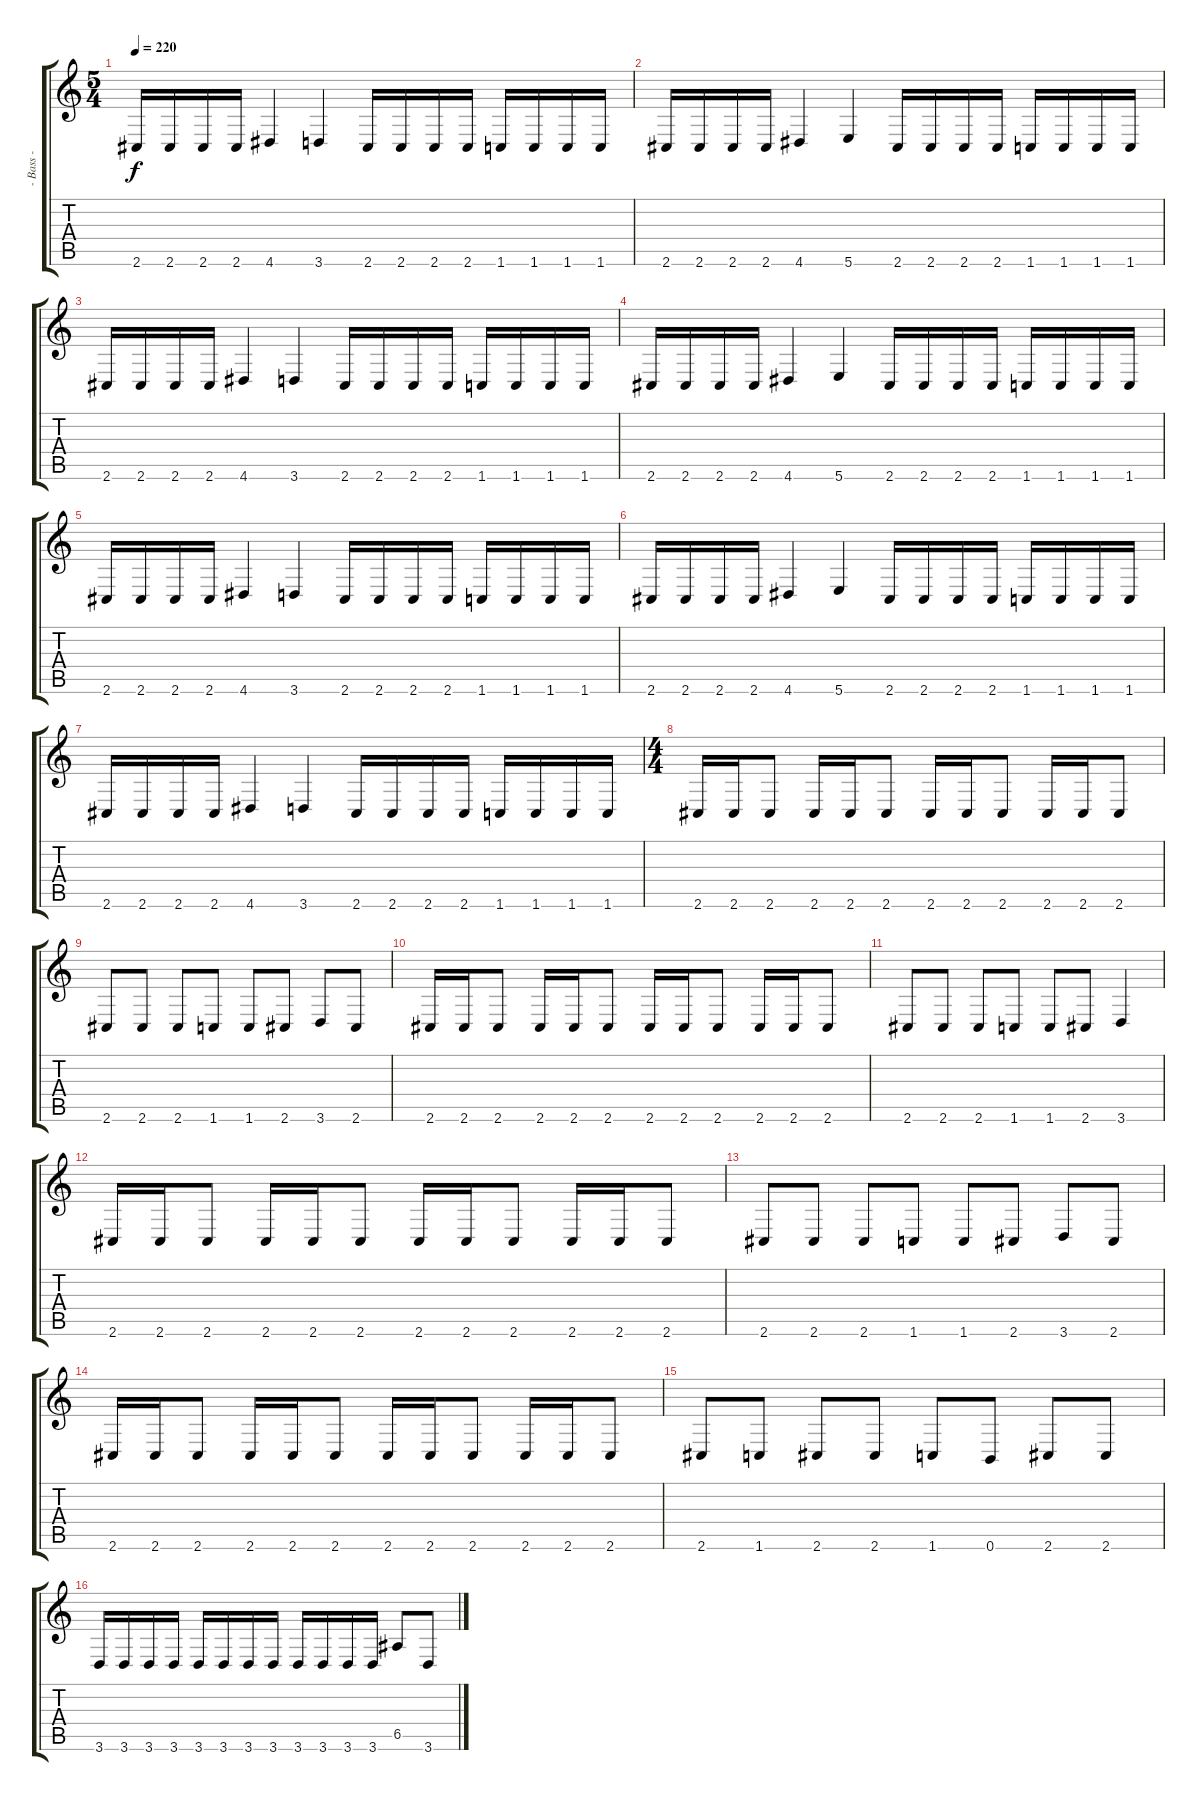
\track ("- Bass -" "- Bass -") {instrument electricbasspick}
\staff {score tabs}
\tuning (B3 Gb3 D3 A2 E2 B1) {hide}
\ts (5 4)
\tempo 220
\clef g2
\ks c
2.6.16{dy f} 2.6.16 2.6.16 2.6.16 4.6.4 3.6.4 2.6.16 2.6.16 2.6.16 2.6.16 1.6.16 1.6.16 1.6.16 1.6.16 |
2.6.16 2.6.16 2.6.16 2.6.16 4.6.4 5.6.4 2.6.16 2.6.16 2.6.16 2.6.16 1.6.16 1.6.16 1.6.16 1.6.16 |
2.6.16 2.6.16 2.6.16 2.6.16 4.6.4 3.6.4 2.6.16 2.6.16 2.6.16 2.6.16 1.6.16 1.6.16 1.6.16 1.6.16 |
2.6.16 2.6.16 2.6.16 2.6.16 4.6.4 5.6.4 2.6.16 2.6.16 2.6.16 2.6.16 1.6.16 1.6.16 1.6.16 1.6.16 |
2.6.16 2.6.16 2.6.16 2.6.16 4.6.4 3.6.4 2.6.16 2.6.16 2.6.16 2.6.16 1.6.16 1.6.16 1.6.16 1.6.16 |
2.6.16 2.6.16 2.6.16 2.6.16 4.6.4 5.6.4 2.6.16 2.6.16 2.6.16 2.6.16 1.6.16 1.6.16 1.6.16 1.6.16 |
2.6.16 2.6.16 2.6.16 2.6.16 4.6.4 3.6.4 2.6.16 2.6.16 2.6.16 2.6.16 1.6.16 1.6.16 1.6.16 1.6.16 |
\ts (4 4)
2.6.16 2.6.16 2.6.8 2.6.16 2.6.16 2.6.8 2.6.16 2.6.16 2.6.8 2.6.16 2.6.16 2.6.8 |
2.6.8 2.6.8 2.6.8 1.6.8 1.6.8 2.6.8 3.6.8 2.6.8 |
2.6.16 2.6.16 2.6.8 2.6.16 2.6.16 2.6.8 2.6.16 2.6.16 2.6.8 2.6.16 2.6.16 2.6.8 |
2.6.8 2.6.8 2.6.8 1.6.8 1.6.8 2.6.8 3.6.4 |
2.6.16 2.6.16 2.6.8 2.6.16 2.6.16 2.6.8 2.6.16 2.6.16 2.6.8 2.6.16 2.6.16 2.6.8 |
2.6.8 2.6.8 2.6.8 1.6.8 1.6.8 2.6.8 3.6.8 2.6.8 |
2.6.16 2.6.16 2.6.8 2.6.16 2.6.16 2.6.8 2.6.16 2.6.16 2.6.8 2.6.16 2.6.16 2.6.8 |
2.6.8 1.6.8 2.6.8 2.6.8 1.6.8 0.6.8 2.6.8 2.6.8 |
3.6.16 3.6.16 3.6.16 3.6.16 3.6.16 3.6.16 3.6.16 3.6.16 3.6.16 3.6.16 3.6.16 3.6.16 6.5.8 3.6.8
